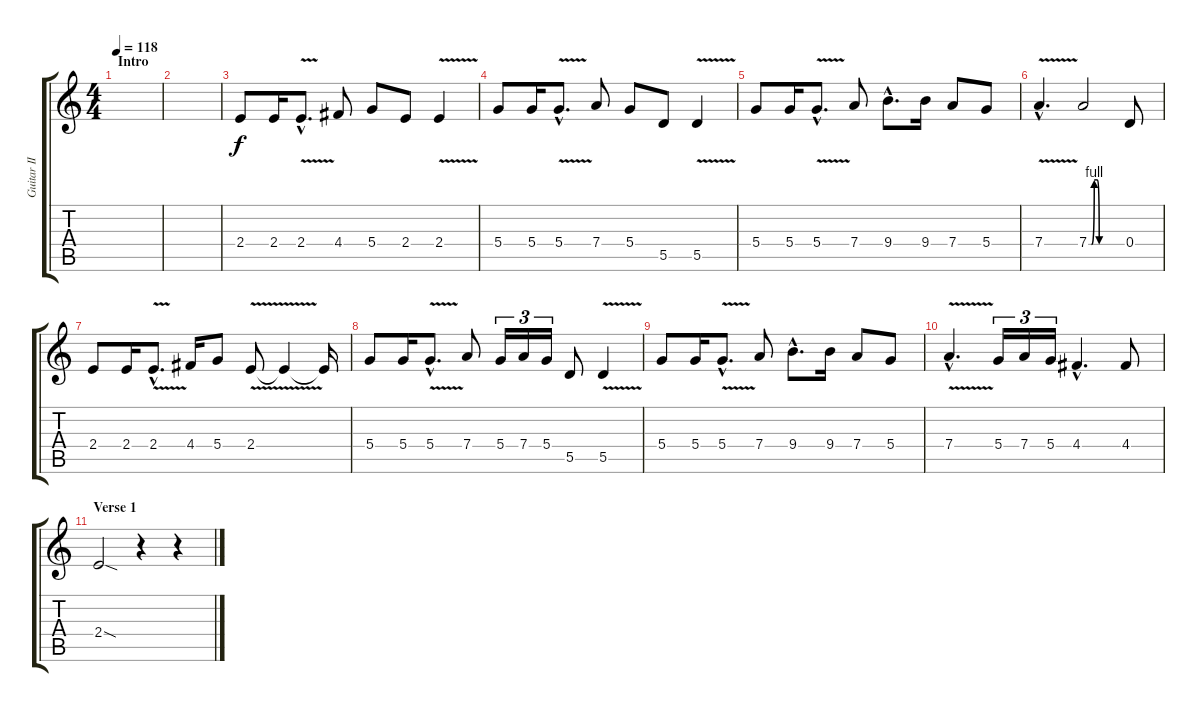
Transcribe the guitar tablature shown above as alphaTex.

\track ("Guitar II" "Guitar II") {instrument overdrivenguitar}
\staff {score tabs}
\tuning (E4 B3 G3 D3 A2 E2) {hide}
\ts (4 4)
\section ("" "Intro")
\tempo 118
\clef g2
\ks c
|
|
2.4.8 2.4.16 2.4{v hac}.8{d} 4.4.8 5.4.8 2.4.8 2.4{v}.4 |
5.4.8 5.4.16 5.4{v hac}.8{d} 7.4.8 5.4.8 5.5.8 5.5{v}.4 |
5.4.8 5.4.16 5.4{v hac}.8{d} 7.4.8 9.4{hac}.8{d} 9.4.16 7.4.8 5.4.8 |
7.4{v hac}.4{d} 7.4{be (custom 0 0 5 0 10 4 15 4 19 0 45 0 60 0)}.2 0.4.8 |
2.4.8 2.4.16 2.4{v hac}.8{d} 4.4.16 5.4.8 2.4{v}.8 2.4{t}.4 2.4{t}.16 |
5.4.8 5.4.16 5.4{v hac}.8{d} 7.4.8 5.4.16{tu (3 2)} 7.4.16{tu (3 2)} 5.4.16{tu (3 2)} 5.5.8 5.5{v}.4 |
5.4.8 5.4.16 5.4{v hac}.8{d} 7.4.8 9.4{hac}.8{d} 9.4.16 7.4.8 5.4.8 |
7.4{v hac}.4{d} 5.4.16{tu (3 2)} 7.4.16{tu (3 2)} 5.4.16{tu (3 2)} 4.4{hac}.4{d} 4.4.8 |
\section ("" "Verse 1")
2.4{sod}.2 r.4 r.4
